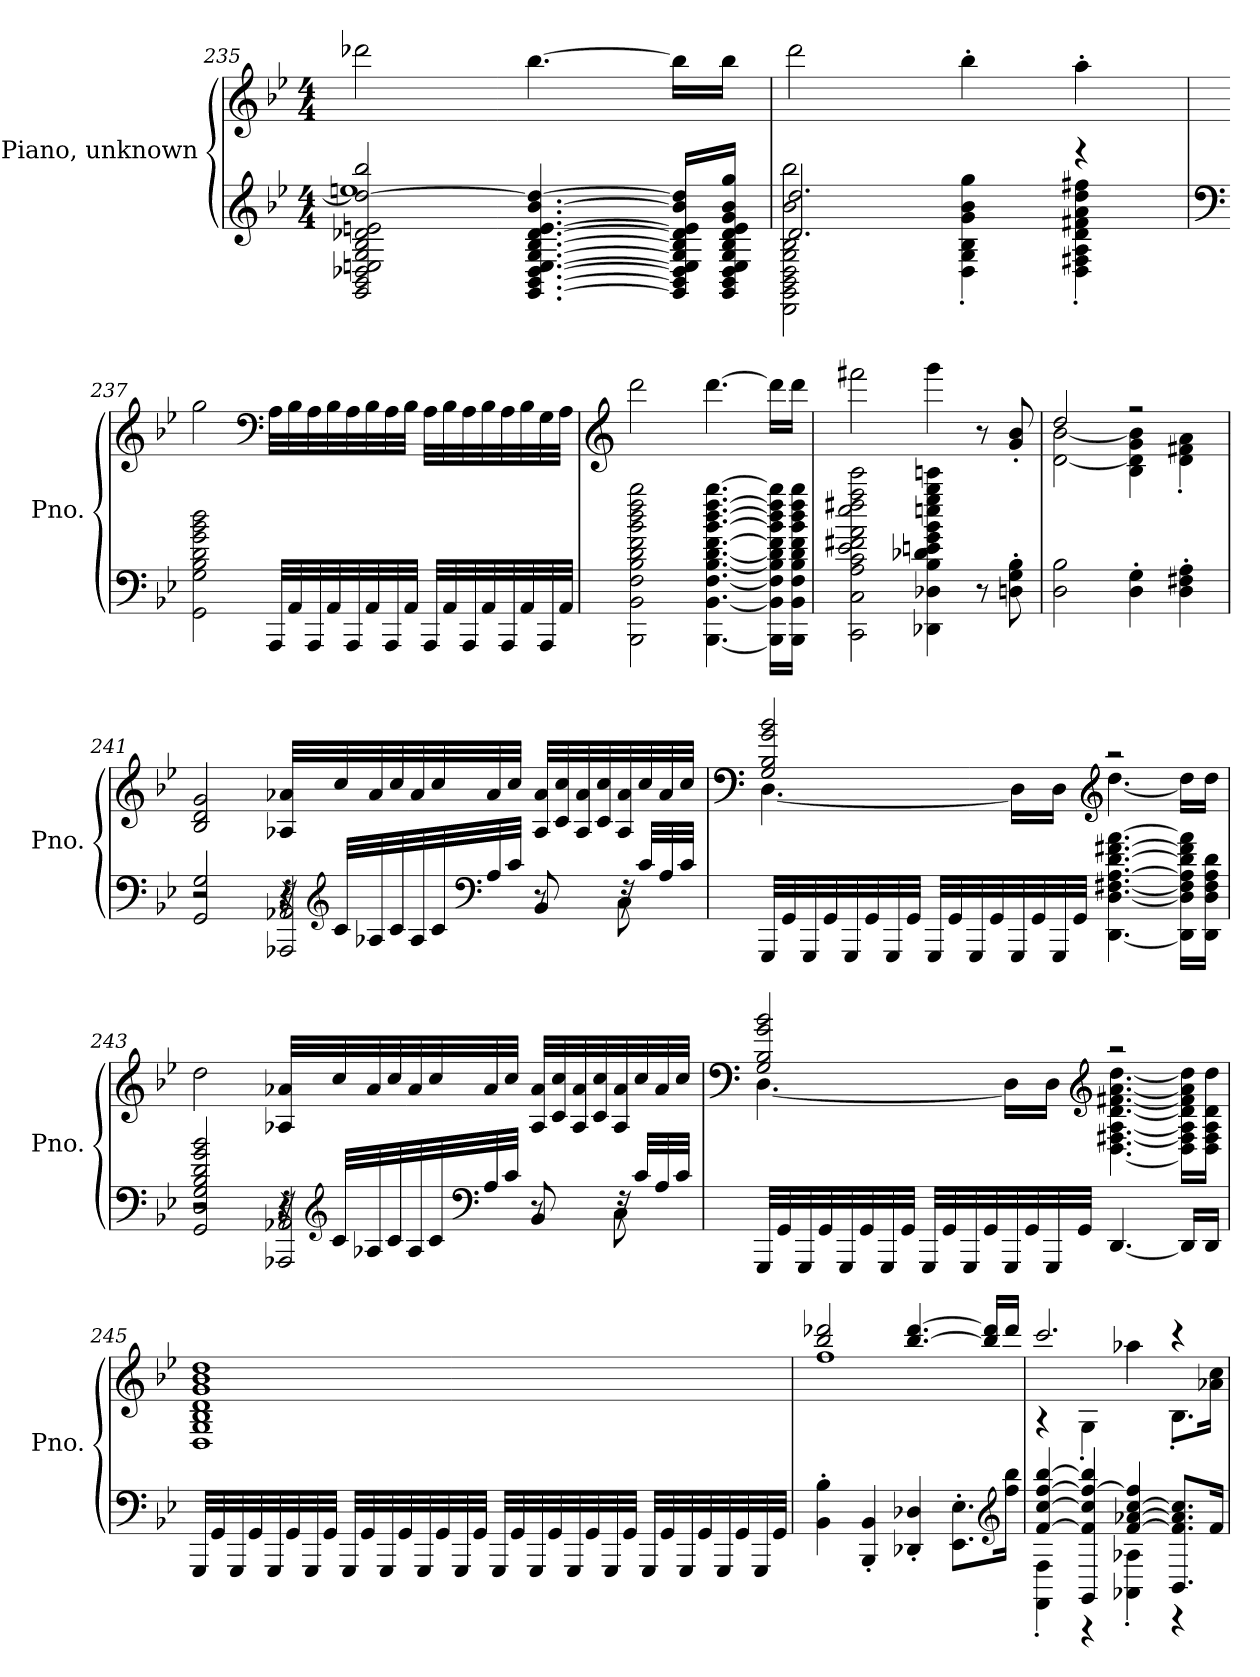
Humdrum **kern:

**kern	**kern
*part1	*part1
*staff2	*staff1
*I"Piano, unknown	*
*I'Pno.	*
*clefG2	*clefG2
*k[b-e-]	*k[b-e-]
*M4/4	*M4/4
=235	=235
*^	*
2GG/ 2BB-/ 2D-X/ 2En/ 2G/ 2B-/ 2d-X/ 2en/ 2dd-/_ 2bb-/	1een	2ddd-X\
[4.GG/ [4.BB-/ [4.D-/ [4.E/ [4.G/ [4.B-/ [4.d-/ [4.e/ [4.b-/ 4.dd-/_	.	[4.bb-\
16GG/] 16BB-/] 16D-/] 16E/] 16G/] 16B-/] 16d-/] 16e/] 16b-/] 16dd-/]LL	.	16bb-\LL]
16GG/ 16BB-/ 16D-/ 16E/ 16G/ 16B-/ 16d-/ 16e/ 16g/ 16b-/ 16gg/JJ	.	16bb-\JJ
!!LO:PB:g=z
=236	=236	=236
2.d/ 2.dd/	2DD\ 2GG\ 2BB-\ 2D\ 2G\ 2B-\ 2b-\ 2bb-\	2ddd\
.	4D\' 4G\' 4B-\' 4g\' 4b-\' 4gg\'	4bb-'\
4r	4D\' 4F#X\' 4A\' 4d\' 4f#X\' 4a\' 4dd\' 4ff#X\'	4aa'\
*v	*v	*
=237	=237
*clefF4	*
2GG\ 2G\ 2B-\ 2d\ 2g\ 2b-\ 2dd\	2gg\
*	*clefF4
32AAA/LLL	32A\LLL
32AA/	32B-\
32AAA/	32A\
32AA/	32B-\
32AAA/	32A\
32AA/	32B-\
32AAA/	32A\
32AA/JJJ	32B-\JJJ
32AAA/LLL	32A\LLL
32AA/	32B-\
32AAA/	32A\
32AA/	32B-\
32AAA/	32A\
32AA/	32B-\
32AAA/	32G\
32AA/JJJ	32A\JJJ
=238	=238
*	*clefG2
2BBB-\ 2BB-\ 2F\ 2B-\ 2d\ 2f\ 2b-\ 2dd\ 2ff\ 2bb-\	2ddd\
[4.BBB-\ [4.BB-\ [4.F\ [4.B-\ [4.d\ [4.f\ [4.b-\ [4.dd\ [4.ff\ [4.bb-\	[4.ddd\
16BBB-\] 16BB-\] 16F\] 16B-\] 16d\] 16f\] 16b-\] 16dd\] 16ff\] 16bb-\]LL	16ddd\LL]
16BBB-\ 16BB-\ 16F\ 16B-\ 16d\ 16f\ 16b-\ 16dd\ 16ff\ 16bb-\JJ	16ddd\JJ
=239	=239
2CC\ 2C\ 2A\ 2c\ 2e-\ 2f#X\ 2a\ 2ee-\ 2ff#X\ 2aa\ 2eee-\	2fff#X\
4DD-X\ 4D-X\ 4B-\ 4d-X\ 4en\ 4g\ 4b-\ 4een\ 4gg\ 4bb-\ 4eeen\	4ggg\
8r	8r
8Dn\' 8G\' 8B-\'	8g/' 8b-/'
!!LO:LB:g=z
=240	=240
*	*^
2D\ 2B-\	2dd/	[2d\ [2b-\
4D\' 4G\'	2r	4B-\ 4d\] 4g\ 4b-\]
4D\' 4F#X\' 4A\'	.	4d\' 4f#X\' 4a\'
*	*v	*v
=241	=241
*^	*
*	*^	*
2GG/ 2G/	2r	2r	2B-/ 2d/ 2g/
32r	4r	2AAA-X/ 2AA-X/	32A-X/ 32a-X/LLL
*clefG2	*	*	*
32c/LLL	.	.	32cc/
32A-X/	.	.	32a-/
32c/	.	.	32cc/
32A-/	.	.	32a-/
32c/	.	.	32cc/
*clefF4	*	*	*
32A-/	.	.	32a-/
32c/JJJ	.	.	32cc/JJJ
8BB-/	8r	.	32A-/ 32a-/LLL
.	.	.	32c/ 32cc/
.	.	.	32A-/ 32a-/
.	.	.	32c/ 32cc/
32r	8C\	.	32A-/ 32a-/
32c/LLL	.	.	32cc/
32A-/	.	.	32a-/
32c/JJJ	.	.	32cc/JJJ
*v	*v	*v	*
!!LO:LB:g=z
=242	=242
*	*clefF4
*	*^
32GGG/LLL	2G/ 2B-/ 2g/ 2b-/	[4.D\
32GG/	.	.
32GGG/	.	.
32GG/	.	.
32GGG/	.	.
32GG/	.	.
32GGG/	.	.
32GG/JJJ	.	.
32GGG/LLL	.	.
32GG/	.	.
32GGG/	.	.
32GG/	.	.
32GGG/	.	16D\LL]
32GG/	.	.
32GGG/	.	16D\JJ
32GG/JJJ	.	.
*	*clefG2	*
[4.DD\ [4.D\ [4.F#X\ [4.A\ [4.d\ [4.f#X\ [4.a\	2r	[4.dd\
16DD\] 16D\] 16F#\] 16A\] 16d\] 16f#\] 16a\]LL	.	16dd\LL]
16DD\ 16D\ 16F#\ 16A\ 16d\JJ	.	16dd\JJ
*	*v	*v
!!LO:LB:g=z
=243	=243
*^	*
*	*^	*
2GG/ 2D/ 2G/ 2B-/ 2d/ 2g/ 2b-/	2r	2r	2dd\
32r	4r	2AAA-X/ 2AA-X/	32A-X/ 32a-X/LLL
*clefG2	*	*	*
32c/LLL	.	.	32cc/
32A-X/	.	.	32a-/
32c/	.	.	32cc/
32A-/	.	.	32a-/
32c/	.	.	32cc/
*clefF4	*	*	*
32A-/	.	.	32a-/
32c/JJJ	.	.	32cc/JJJ
8BB-/	8r	.	32A-/ 32a-/LLL
.	.	.	32c/ 32cc/
.	.	.	32A-/ 32a-/
.	.	.	32c/ 32cc/
32r	8C\	.	32A-/ 32a-/
32c/LLL	.	.	32cc/
32A-/	.	.	32a-/
32c/JJJ	.	.	32cc/JJJ
*v	*v	*v	*
!!LO:LB:g=z
=244	=244
*	*clefF4
*	*^
32GGG/LLL	2G/ 2B-/ 2g/ 2b-/	[4.D\
32GG/	.	.
32GGG/	.	.
32GG/	.	.
32GGG/	.	.
32GG/	.	.
32GGG/	.	.
32GG/JJJ	.	.
32GGG/LLL	.	.
32GG/	.	.
32GGG/	.	.
32GG/	.	.
32GGG/	.	16D\LL]
32GG/	.	.
32GGG/	.	16D\JJ
32GG/JJJ	.	.
*	*clefG2	*
[4.DD/	2r	[4.D\ [4.F#X\ [4.A\ [4.d\ [4.f#X\ [4.a\ [4.dd\
16DD/LL]	.	16D\] 16F#\] 16A\] 16d\] 16f#\] 16a\] 16dd\]LL
16DD/JJ	.	16D\ 16F#\ 16A\ 16d\ 16dd\JJ
*	*v	*v
!!LO:LB:g=z
=245	=245
32GGG/LLL	1D 1G 1B- 1d 1g 1b- 1dd
32GG/	.
32GGG/	.
32GG/	.
32GGG/	.
32GG/	.
32GGG/	.
32GG/JJJ	.
32GGG/LLL	.
32GG/	.
32GGG/	.
32GG/	.
32GGG/	.
32GG/	.
32GGG/	.
32GG/JJJ	.
32GGG/LLL	.
32GG/	.
32GGG/	.
32GG/	.
32GGG/	.
32GG/	.
32GGG/	.
32GG/JJJ	.
32GGG/LLL	.
32GG/	.
32GGG/	.
32GG/	.
32GGG/	.
32GG/	.
32GGG/	.
32GG/JJJ	.
=246	=246
*	*^
4BB-\' 4B-\'	2bb-/ 2ddd-X/	1ff
4BBB-/' 4BB-/'	.	.
4DD-X/' 4D-X/'	[4.bb-/ [4.ddd-/	.
8.EE-\' 8.E-\'L	.	.
.	16bb-/] 16ddd-/]LL	.
*clefG2	*	*
16ff\ 16bb-\Jk	16ddd-/JJ	.
!!LO:PB:g=z	!!
=247	=247	=247
*^	*	*
[4f/ [4cc/ [4ff/ [4bb-/	4FF\' 4F\'	2.ccc/	4r
4GG/ 4f/] 4cc/] 4ff/_ 4bb-/]	4r	.	4G'\
[4f/ [4a-X/ [4cc/ 4ff/]	4AA-X\' 4A-X\'	.	4aa-X\
8.BB-/ 8.f/] 8.a-/] 8.cc/]L	4r	4r	8.B-'\L
16f/Jk	.	.	16a-X\ 16cc\Jk
*v	*v	*	*
*	*v	*v
=	=
*-	*-
